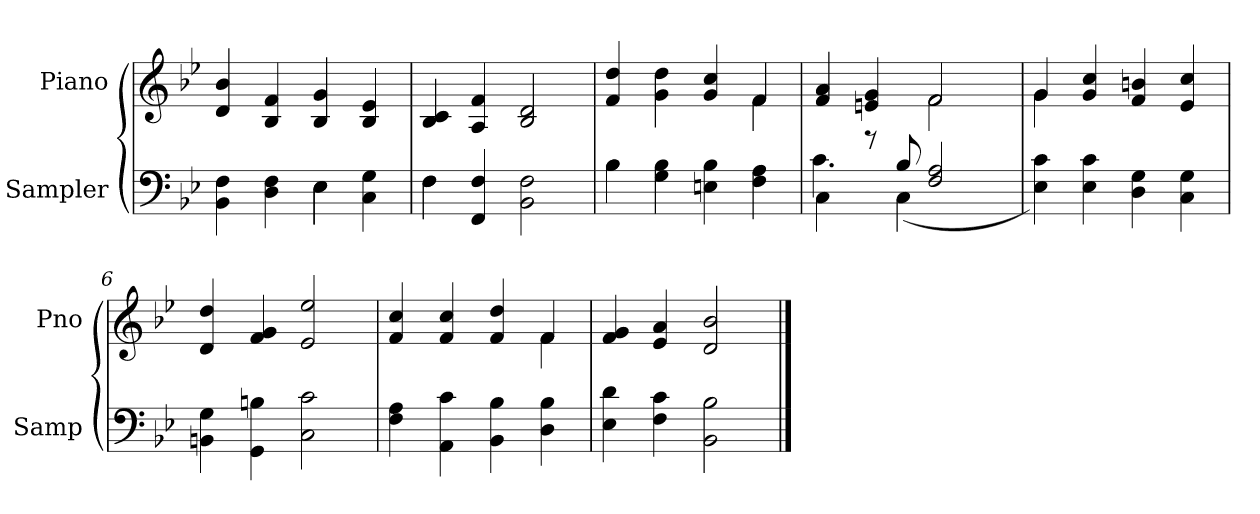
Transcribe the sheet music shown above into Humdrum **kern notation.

**kern	**kern
*part2	*part1
*staff2	*staff1
*I"Sampler	*I"Piano
*I'Samp	*I'Pno
*clefF4	*clefG2
*k[b-e-]	*k[b-e-]
*B-:	*B-:
=1	=1
*^	*
4BB- 4F	2ryy	4d 4b-
4D 4F	.	4B- 4f
4E-\	4E-	4B- 4g
4C 4G	4ryy	4B- 4e-
=2	=2	=2
4F\	4F	4B- 4c
4FF 4F	2.ryy	4A 4f
2BB- 2F	.	2B- 2d
=3	=3	=3
*	*	*^
4B-\	4B-	4f 4dd	2.ryy
4G 4B-	2.ryy	4g 4dd	.
4En 4B-	.	4g 4cc	.
4F 4A	.	4f/	4f
=4	=4	=4	=4
4C\	4.c	4f 4a	2ryy
8r	.	4en 4g	.
8B-/	(4C	.	.
2F 2A	.	2f/	2f
.	4.ryy	.	.
*v	*v	*	*
=5	=5	=5
4E- 4c)	4g/	4g
4E- 4c	4g 4cc	2.ryy
4D 4G	4f 4bn	.
4C 4G	4e- 4cc	.
*	*v	*v
=6	=6
4BBn 4G	4d 4dd
4GG 4Bn	4f 4g
2C 2c	2e- 2ee-
=7	=7
*	*^
4F 4A	4f 4cc	2.ryy
4AA 4c	4f 4cc	.
4BB- 4B-	4f 4dd	.
4D 4B-	4f/	4f
*	*v	*v
=8	=8
4E- 4d	4f 4g
4F 4c	4e- 4a
2BB- 2B-	2d 2b-
==	==
*-	*-
